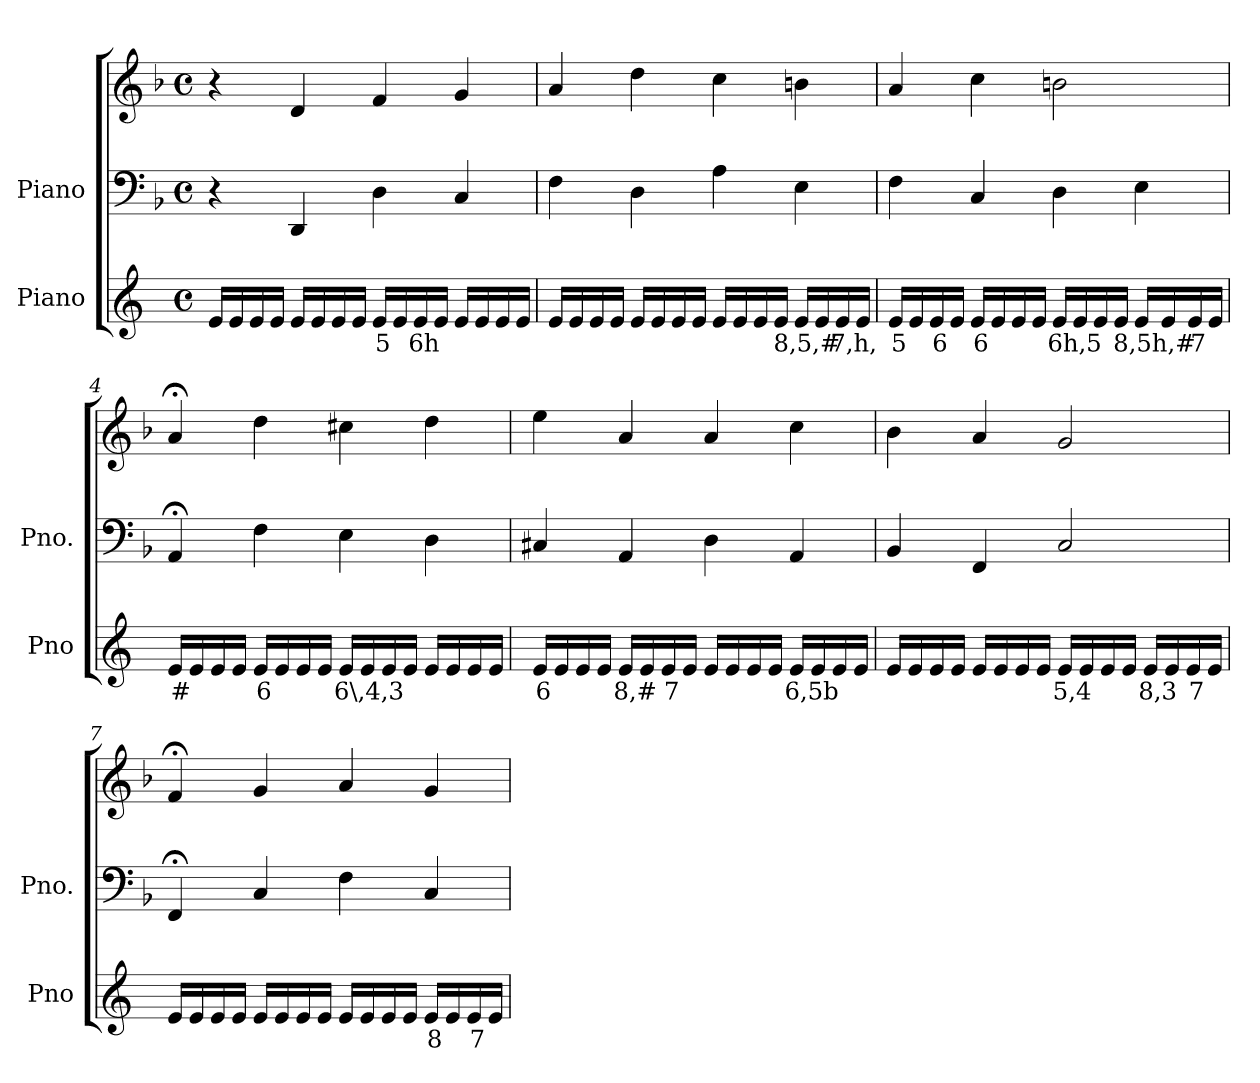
**kern	**text	**kern	**kern
*part2	*part2	*part1	*part1
*staff3	*staff3	*staff2	*staff1
*I"Piano	*	*I"Piano	*
*I'Pno	*	*I'Pno.	*
*clefG2	*	*clefF4	*clefG2
*k[]	*	*k[b-]	*k[b-]
*M4/4	*	*M4/4	*M4/4
*met(c)	*	*met(c)	*met(c)
=1	=1	=1	=1
16e/LL	.	4r	4r
16e/	.	.	.
16e/	.	.	.
16e/JJ	.	.	.
16e/LL	.	4DD/	4d/
16e/	.	.	.
16e/	.	.	.
16e/JJ	.	.	.
!	!LO:LY:b	!	!
16e/LL	5	4D\	4f/
16e/	.	.	.
!	!LO:LY:b	!	!
16e/	6h	.	.
16e/JJ	.	.	.
16e/LL	.	4C/	4g/
16e/	.	.	.
16e/	.	.	.
16e/JJ	.	.	.
=2	=2	=2	=2
16e/LL	.	4F\	4a/
16e/	.	.	.
16e/	.	.	.
16e/JJ	.	.	.
16e/LL	.	4D\	4dd\
16e/	.	.	.
16e/	.	.	.
16e/JJ	.	.	.
16e/LL	.	4A\	4cc\
16e/	.	.	.
16e/	.	.	.
16e/JJ	.	.	.
!	!LO:LY:b	!	!
16e/LL	8,5,#	4E\	4bn\
16e/	.	.	.
!	!LO:LY:b	!	!
16e/	7,h,_	.	.
16e/JJ	.	.	.
=3	=3	=3	=3
!	!LO:LY:b	!	!
16e/LL	5	4F\	4a/
16e/	.	.	.
!	!LO:LY:b	!	!
16e/	6	.	.
16e/JJ	.	.	.
!	!LO:LY:b	!	!
16e/LL	6	4C/	4cc\
16e/	.	.	.
16e/	.	.	.
16e/JJ	.	.	.
!	!LO:LY:b	!	!
16e/LL	6h,5	4D\	2bn\
16e/	.	.	.
16e/	.	.	.
16e/JJ	.	.	.
!	!LO:LY:b	!	!
16e/LL	8,5h,#	4E\	.
16e/	.	.	.
!	!LO:LY:b	!	!
16e/	7	.	.
16e/JJ	.	.	.
=4	=4	=4	=4
!	!LO:LY:b	!	!
16e/LL	#	4AA;</	4a;</
16e/	.	.	.
16e/	.	.	.
16e/JJ	.	.	.
!	!LO:LY:b	!	!
16e/LL	6	4F\	4dd\
16e/	.	.	.
16e/	.	.	.
16e/JJ	.	.	.
!	!LO:LY:b	!	!
16e/LL	6\,4,3	4E\	4cc#X\
16e/	.	.	.
16e/	.	.	.
16e/JJ	.	.	.
16e/LL	.	4D\	4dd\
16e/	.	.	.
16e/	.	.	.
16e/JJ	.	.	.
=5	=5	=5	=5
!	!LO:LY:b	!	!
16e/LL	6	4C#X/	4ee\
16e/	.	.	.
16e/	.	.	.
16e/JJ	.	.	.
!	!LO:LY:b	!	!
16e/LL	8,#	4AA/	4a/
16e/	.	.	.
!	!LO:LY:b	!	!
16e/	7	.	.
16e/JJ	.	.	.
16e/LL	.	4D\	4a/
16e/	.	.	.
16e/	.	.	.
16e/JJ	.	.	.
!	!LO:LY:b	!	!
16e/LL	6,5b	4AA/	4cc\
16e/	.	.	.
16e/	.	.	.
16e/JJ	.	.	.
=6	=6	=6	=6
16e/LL	.	4BB-/	4b-\
16e/	.	.	.
16e/	.	.	.
16e/JJ	.	.	.
16e/LL	.	4FF/	4a/
16e/	.	.	.
16e/	.	.	.
16e/JJ	.	.	.
!	!LO:LY:b	!	!
16e/LL	5,4	2C/	2g/
16e/	.	.	.
16e/	.	.	.
16e/JJ	.	.	.
!	!LO:LY:b	!	!
16e/LL	8,3	.	.
16e/	.	.	.
!	!LO:LY:b	!	!
16e/	7	.	.
16e/JJ	.	.	.
=7	=7	=7	=7
16e/LL	.	4FF;</	4f;</
16e/	.	.	.
16e/	.	.	.
16e/JJ	.	.	.
16e/LL	.	4C/	4g/
16e/	.	.	.
16e/	.	.	.
16e/JJ	.	.	.
16e/LL	.	4F\	4a/
16e/	.	.	.
16e/	.	.	.
16e/JJ	.	.	.
!	!LO:LY:b	!	!
16e/LL	8	4C/	4g/
16e/	.	.	.
!	!LO:LY:b	!	!
16e/	7	.	.
16e/JJ	.	.	.
=	=	=	=
*-	*-	*-	*-
